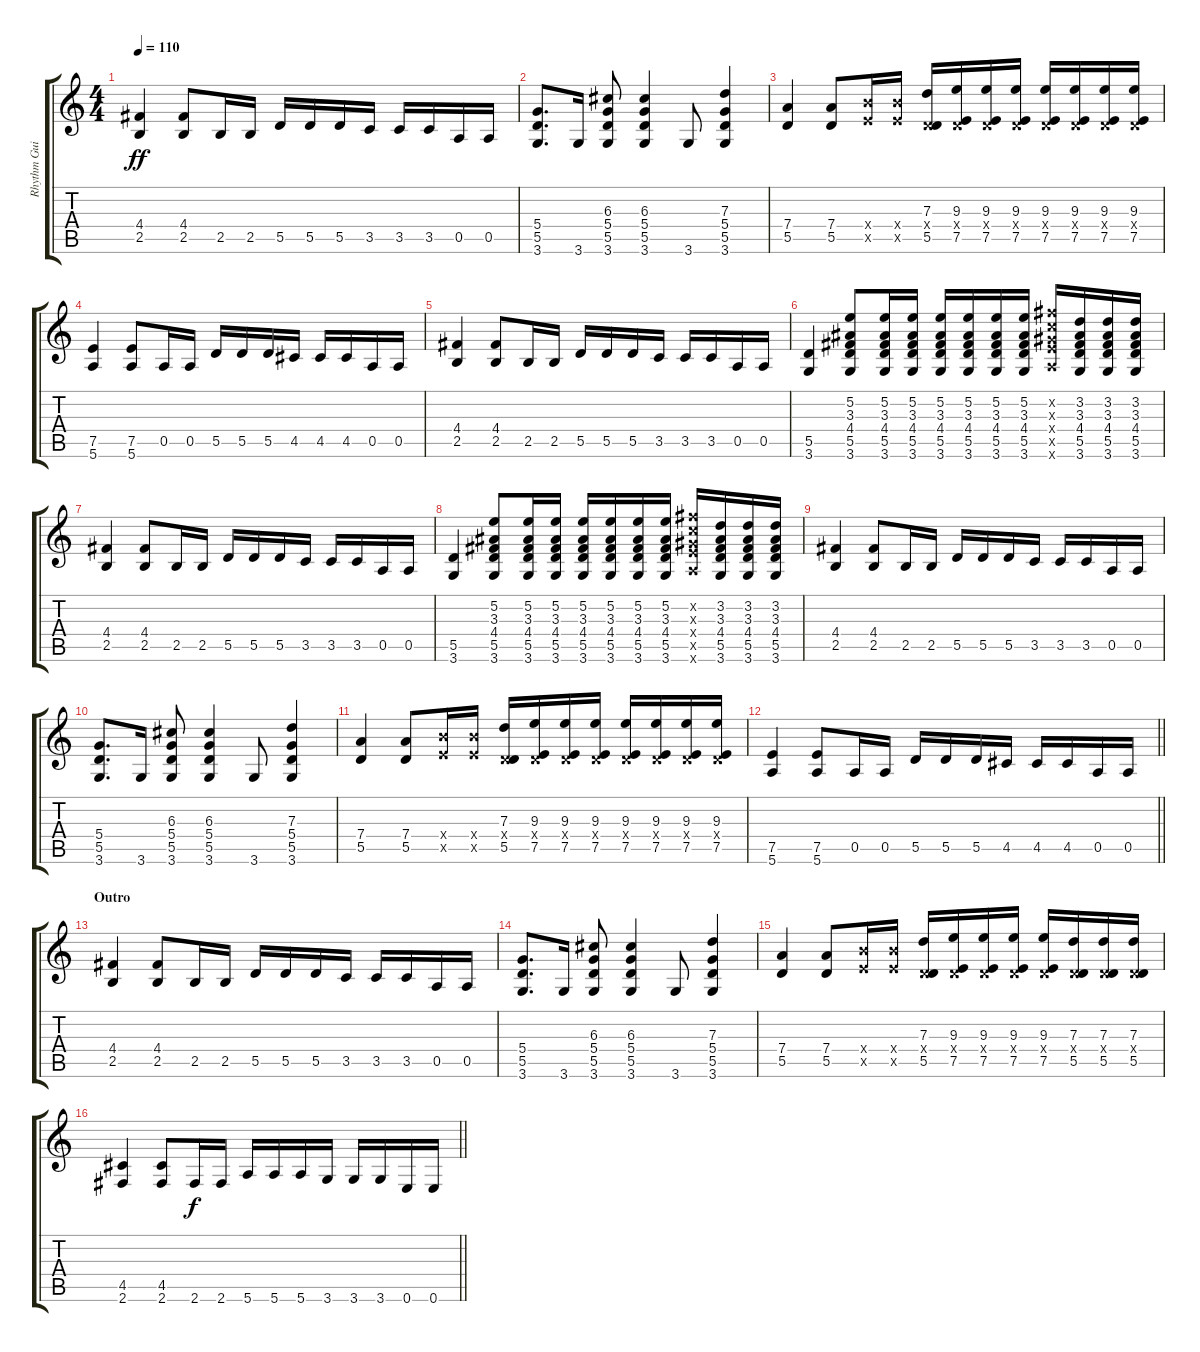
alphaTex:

\track ("Rhythm Guitar" "Rhythm Gui") {instrument distortionguitar}
\staff {score tabs}
\tuning (E4 B3 G3 D3 A2 E2) {hide}
\ts (4 4)
\tempo 110
\clef g2
\ks c
(4.4 2.5).4{dy ff} (4.4 2.5).8 2.5.16 2.5.16 5.5.16 5.5.16 5.5.16 3.5.16 3.5.16 3.5.16 0.5.16 0.5.16 |
(5.4 5.5 3.6).8{d} 3.6.16 (6.3 5.4 5.5 3.6).8 (6.3 5.4 5.5 3.6).4 3.6.8 (7.3 5.4 5.5 3.6).4 |
(7.4 5.5).4 (7.4 5.5).8 (9.4{x} 7.5{x}).16 (9.4{x} 7.5{x}).16 (7.3 0.4{x} 5.5).16 (9.3 0.4{x} 7.5).16 (9.3 0.4{x} 7.5).16 (9.3 0.4{x} 7.5).16 (9.3 0.4{x} 7.5).16 (9.3 0.4{x} 7.5).16 (9.3 0.4{x} 7.5).16 (9.3 0.4{x} 7.5).16 |
(7.5 5.6).4 (7.5 5.6).8 0.5.16 0.5.16 5.5.16 5.5.16 5.5.16 4.5.16 4.5.16 4.5.16 0.5.16 0.5.16 |
(4.4 2.5).4 (4.4 2.5).8 2.5.16 2.5.16 5.5.16 5.5.16 5.5.16 3.5.16 3.5.16 3.5.16 0.5.16 0.5.16 |
(5.5 3.6).4 (5.2 3.3 4.4 5.5 3.6).8 (5.2 3.3 4.4 5.5 3.6).16 (5.2 3.3 4.4 5.5 3.6).16 (5.2 3.3 4.4 5.5 3.6).16 (5.2 3.3 4.4 5.5 3.6).16 (5.2 3.3 4.4 5.5 3.6).16 (5.2 3.3 4.4 5.5 3.6).16 (7.2{x} 5.3{x} 6.4{x} 7.5{x} 5.6{x}).16 (3.2 3.3 4.4 5.5 3.6).16 (3.2 3.3 4.4 5.5 3.6).16 (3.2 3.3 4.4 5.5 3.6).16 |
(4.4 2.5).4 (4.4 2.5).8 2.5.16 2.5.16 5.5.16 5.5.16 5.5.16 3.5.16 3.5.16 3.5.16 0.5.16 0.5.16 |
(5.5 3.6).4 (5.2 3.3 4.4 5.5 3.6).8 (5.2 3.3 4.4 5.5 3.6).16 (5.2 3.3 4.4 5.5 3.6).16 (5.2 3.3 4.4 5.5 3.6).16 (5.2 3.3 4.4 5.5 3.6).16 (5.2 3.3 4.4 5.5 3.6).16 (5.2 3.3 4.4 5.5 3.6).16 (7.2{x} 5.3{x} 6.4{x} 7.5{x} 5.6{x}).16 (3.2 3.3 4.4 5.5 3.6).16 (3.2 3.3 4.4 5.5 3.6).16 (3.2 3.3 4.4 5.5 3.6).16 |
(4.4 2.5).4 (4.4 2.5).8 2.5.16 2.5.16 5.5.16 5.5.16 5.5.16 3.5.16 3.5.16 3.5.16 0.5.16 0.5.16 |
(5.4 5.5 3.6).8{d} 3.6.16 (6.3 5.4 5.5 3.6).8 (6.3 5.4 5.5 3.6).4 3.6.8 (7.3 5.4 5.5 3.6).4 |
(7.4 5.5).4 (7.4 5.5).8 (9.4{x} 7.5{x}).16 (9.4{x} 7.5{x}).16 (7.3 0.4{x} 5.5).16 (9.3 0.4{x} 7.5).16 (9.3 0.4{x} 7.5).16 (9.3 0.4{x} 7.5).16 (9.3 0.4{x} 7.5).16 (9.3 0.4{x} 7.5).16 (9.3 0.4{x} 7.5).16 (9.3 0.4{x} 7.5).16 |
\barLineRight lightlight
(7.5 5.6).4 (7.5 5.6).8 0.5.16 0.5.16 5.5.16 5.5.16 5.5.16 4.5.16 4.5.16 4.5.16 0.5.16 0.5.16 |
\section ("" "Outro")
(4.4 2.5).4 (4.4 2.5).8 2.5.16 2.5.16 5.5.16 5.5.16 5.5.16 3.5.16 3.5.16 3.5.16 0.5.16 0.5.16 |
(5.4 5.5 3.6).8{d} 3.6.16 (6.3 5.4 5.5 3.6).8 (6.3 5.4 5.5 3.6).4 3.6.8 (7.3 5.4 5.5 3.6).4 |
(7.4 5.5).4 (7.4 5.5).8 (9.4{x} 7.5{x}).16 (9.4{x} 7.5{x}).16 (7.3 0.4{x} 5.5).16 (9.3 0.4{x} 7.5).16 (9.3 0.4{x} 7.5).16 (9.3 0.4{x} 7.5).16 (9.3 0.4{x} 7.5).16 (7.3 0.4{x} 5.5).16 (7.3 0.4{x} 5.5).16 (7.3 0.4{x} 5.5).16 |
\barLineRight lightlight
(4.5 2.6).4 (4.5 2.6).8 2.6.16{dy f} 2.6.16 5.6.16 5.6.16 5.6.16 3.6.16 3.6.16 3.6.16 0.6.16 0.6.16
